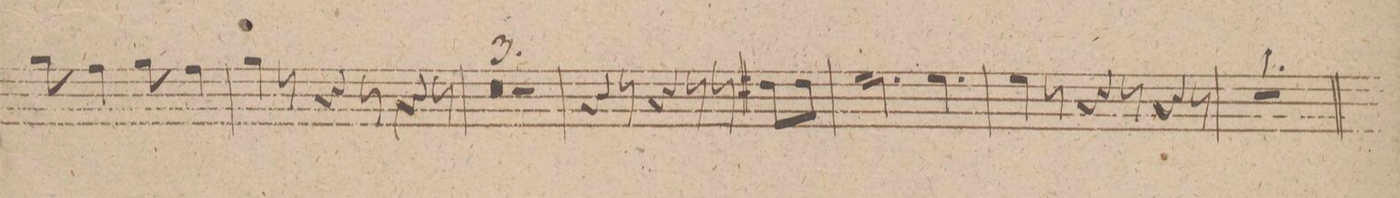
**kern	**dynam
*I"Oboe 2do in	*
*clefG2	*
*k[f#]	*
*M9/8	*
8gg\	.
4ff#\	.
8gg\	.
4ff#\	.
=52	=52
4gg\	.
8r	.
4r	.
8r	.
4r	.
8r	.
=53	=53
8%18r	.
=54	=54
=55	=55
8%9r	.
=56	=56
4r	.
8r	.
4r	.
8r	.
8r	.
8dd#X\L	.
8dd#\J	.
=57	=57
2.ee\	.
4.ee\	.
=58	=58
4ee\	.
8r	.
4r	.
8r	.
4r	.
8r	.
=59	=59
8%9r	.
=60	=60
*-	*-
